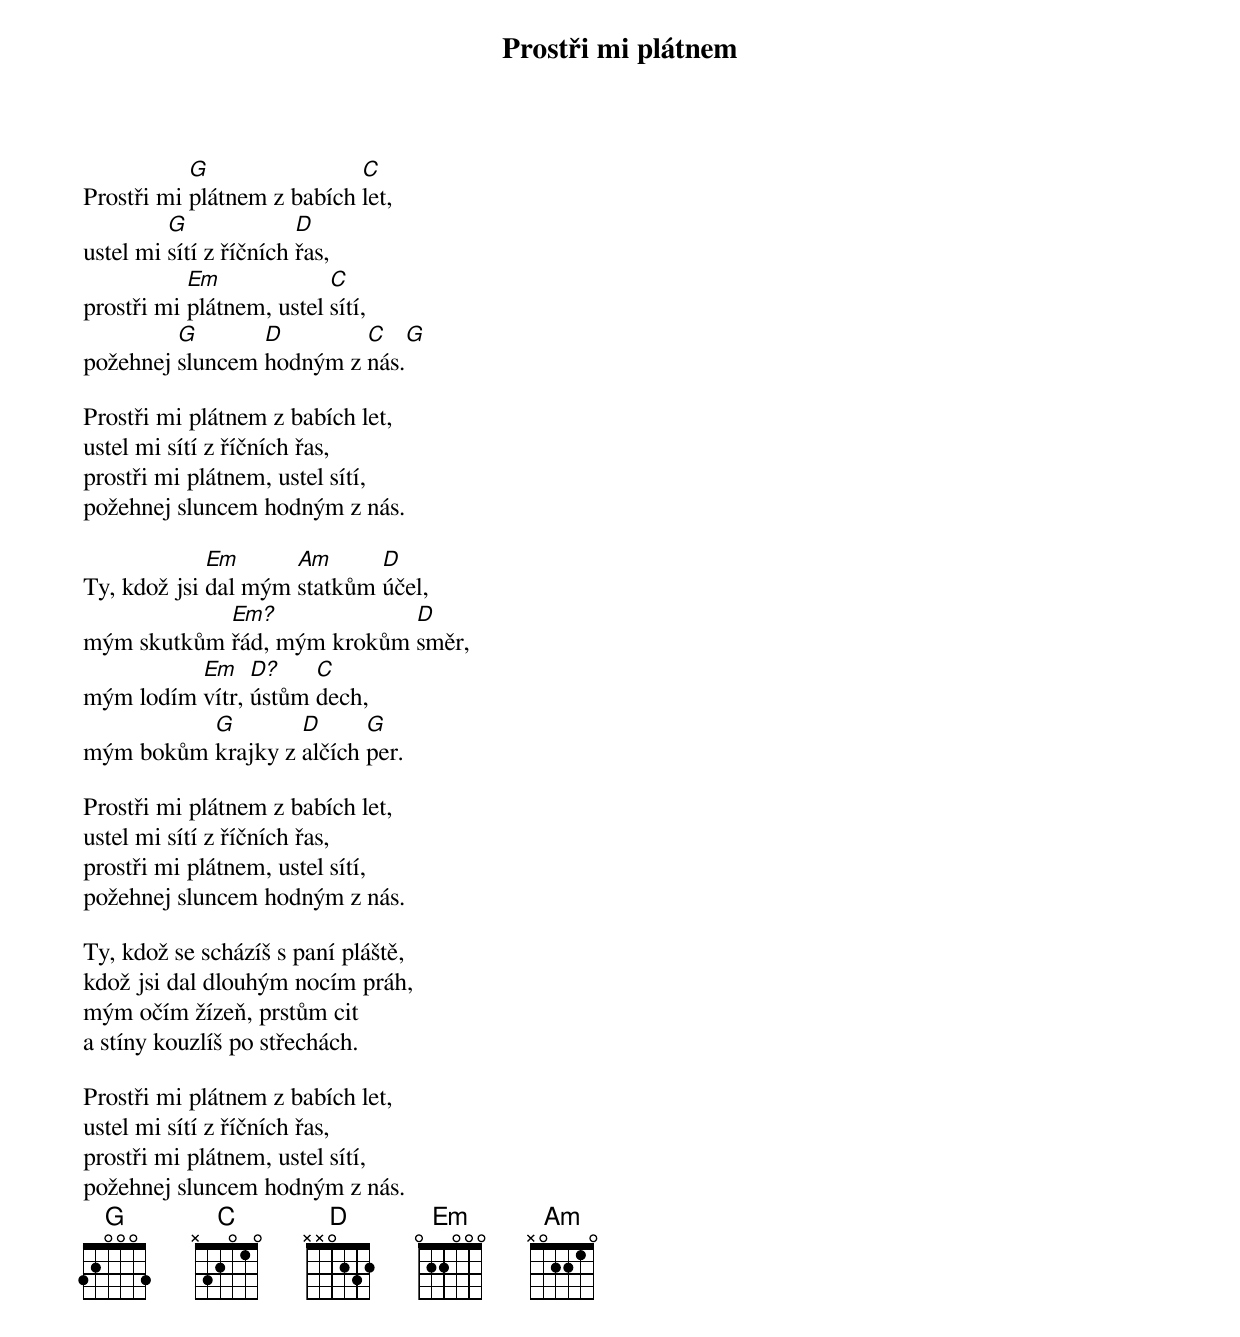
{title: Prostři mi plátnem}

Prostři mi [G]plátnem z babích [C]let,
ustel mi [G]sítí z říčních [D]řas,
prostři mi [Em]plátnem, ustel [C]sítí,
požehnej [G]sluncem [D]hodným z [C]nás.[G]

Prostři mi plátnem z babích let,
ustel mi sítí z říčních řas,
prostři mi plátnem, ustel sítí,
požehnej sluncem hodným z nás.

Ty, kdož jsi [Em]dal mým [Am]statkům [D]účel,
mým skutkům [Em?]řád, mým krokům [D]směr,
mým lodím [Em]vítr, [D?]ústům [C]dech,
mým bokům [G]krajky z [D]alčích [G]per.

Prostři mi plátnem z babích let,
ustel mi sítí z říčních řas,
prostři mi plátnem, ustel sítí,
požehnej sluncem hodným z nás.

Ty, kdož se scházíš s paní pláště,
kdož jsi dal dlouhým nocím práh,
mým očím žízeň, prstům cit
a stíny kouzlíš po střechách.

Prostři mi plátnem z babích let,
ustel mi sítí z říčních řas,
prostři mi plátnem, ustel sítí,
požehnej sluncem hodným z nás.
